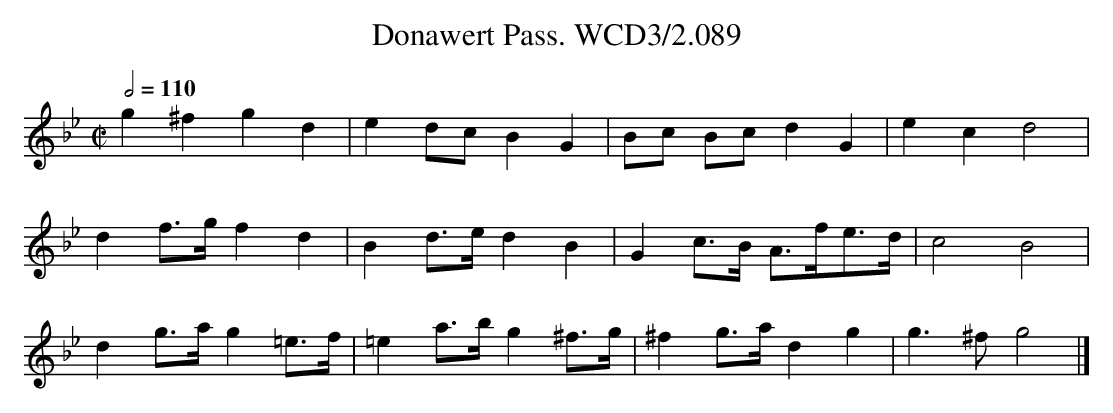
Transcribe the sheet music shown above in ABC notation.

X:1
T:Donawert Pass. WCD3/2.089
M:C|
L:1/8
Q:1/2=110
K:Gm
g2^f2 g2d2|e2dc B2G2|Bc Bc d2G2|e2c2 d4|
d2f>g f2d2|B2d>e d2B2|G2c>B A>fe>d|c4 B4|
d2 g>a g2=e>f|=e2a>b g2^f>g|^f2g>a d2g2|g3^f g4|]
